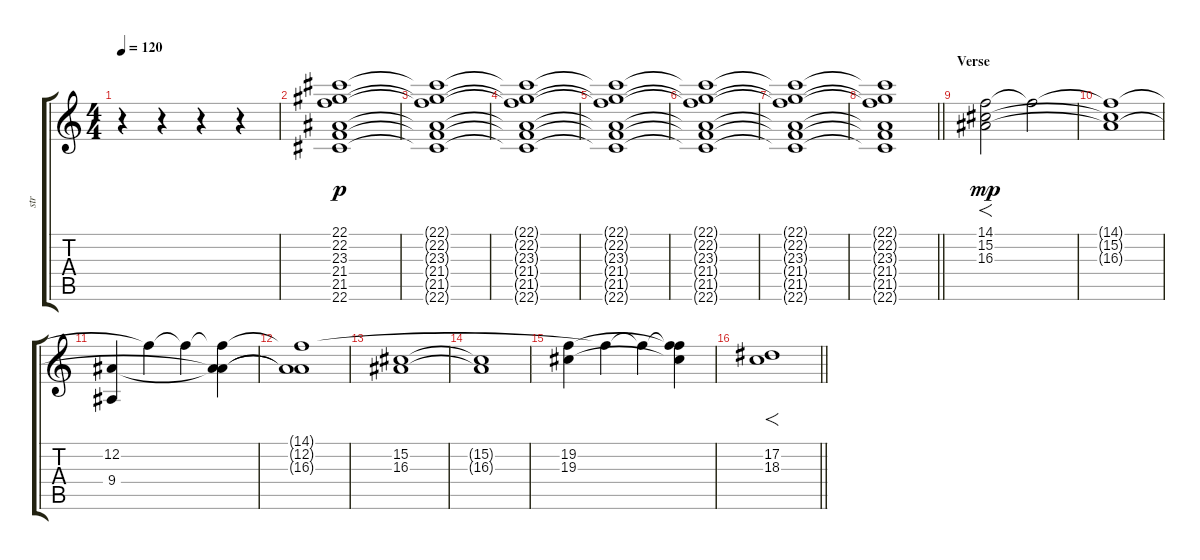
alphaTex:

\track ("str" "str") {instrument stringensemble1}
\staff {score tabs}
\tuning (Eb4 Bb3 Gb3 Db3 Ab2 Eb2) {hide}
\ts (4 4)
\tempo 120
\clef g2
\ks c
r.4{dy p instrument stringensemble1} r.4 r.4 r.4 |
(22.1 22.2 23.3 21.4 21.5 22.6).1 |
(22.1{t} 22.2{t} 23.3{t} 21.4{t} 21.5{t} 22.6{t}).1 |
(22.1{t} 22.2{t} 23.3{t} 21.4{t} 21.5{t} 22.6{t}).1 |
(22.1{t} 22.2{t} 23.3{t} 21.4{t} 21.5{t} 22.6{t}).1 |
(22.1{t} 22.2{t} 23.3{t} 21.4{t} 21.5{t} 22.6{t}).1 |
(22.1{t} 22.2{t} 23.3{t} 21.4{t} 21.5{t} 22.6{t}).1 |
\barLineRight lightlight
(22.1{t} 22.2{t} 23.3{t} 21.4{t} 21.5{t} 22.6{t}).1 |
\section ("" "Verse")
(14.1 15.2 16.3).2{f dy mp} 14.1{t}.2 |
(14.1{t} 15.2{t} 16.3{t}).1 |
(12.2 9.4).4 14.1{t}.4 14.1{t}.4 (14.1{t} 12.2{t} 16.3{t}).4 |
(14.1{t} 12.2{t} 16.3{t}).1 |
(15.2 16.3).1 |
(15.2{t} 16.3{t}).1 |
(19.2 19.3).4 14.1{t}.4 14.1{t}.4 (14.1{t} 19.2{t} 19.3{t}).4 |
\barLineRight lightlight
(17.2 18.3).1{f}
